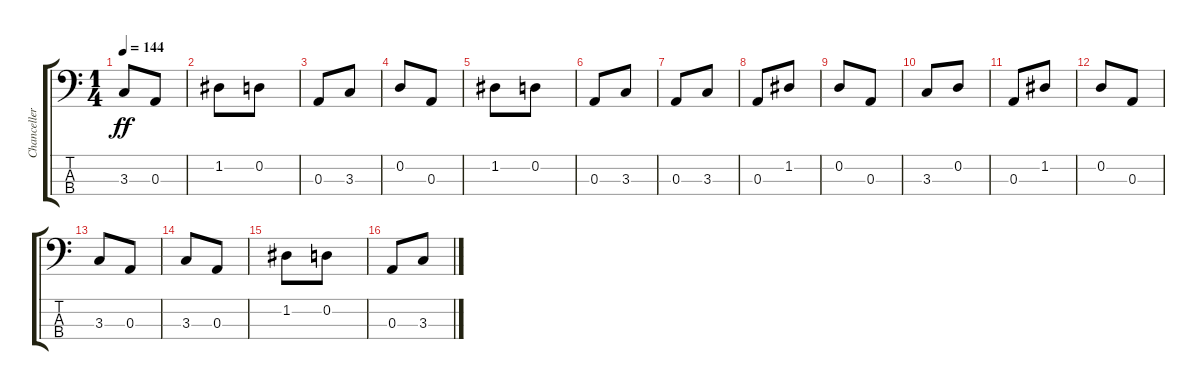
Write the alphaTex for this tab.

\track ("Chanceller" "Chanceller") {instrument electricbassfinger}
\staff {score tabs}
\tuning (G2 D2 A1 D1) {hide}
\ts (1 4)
\tempo 144
\clef f4
\ks c
3.3.8{dy ff} 0.3.8 |
1.2.8 0.2.8 |
0.3.8 3.3.8 |
0.2.8 0.3.8 |
1.2.8 0.2.8 |
0.3.8 3.3.8 |
0.3.8 3.3.8 |
0.3.8 1.2.8 |
0.2.8 0.3.8 |
3.3.8 0.2.8 |
0.3.8 1.2.8 |
0.2.8 0.3.8 |
3.3.8 0.3.8 |
3.3.8 0.3.8 |
1.2.8 0.2.8 |
0.3.8 3.3.8
